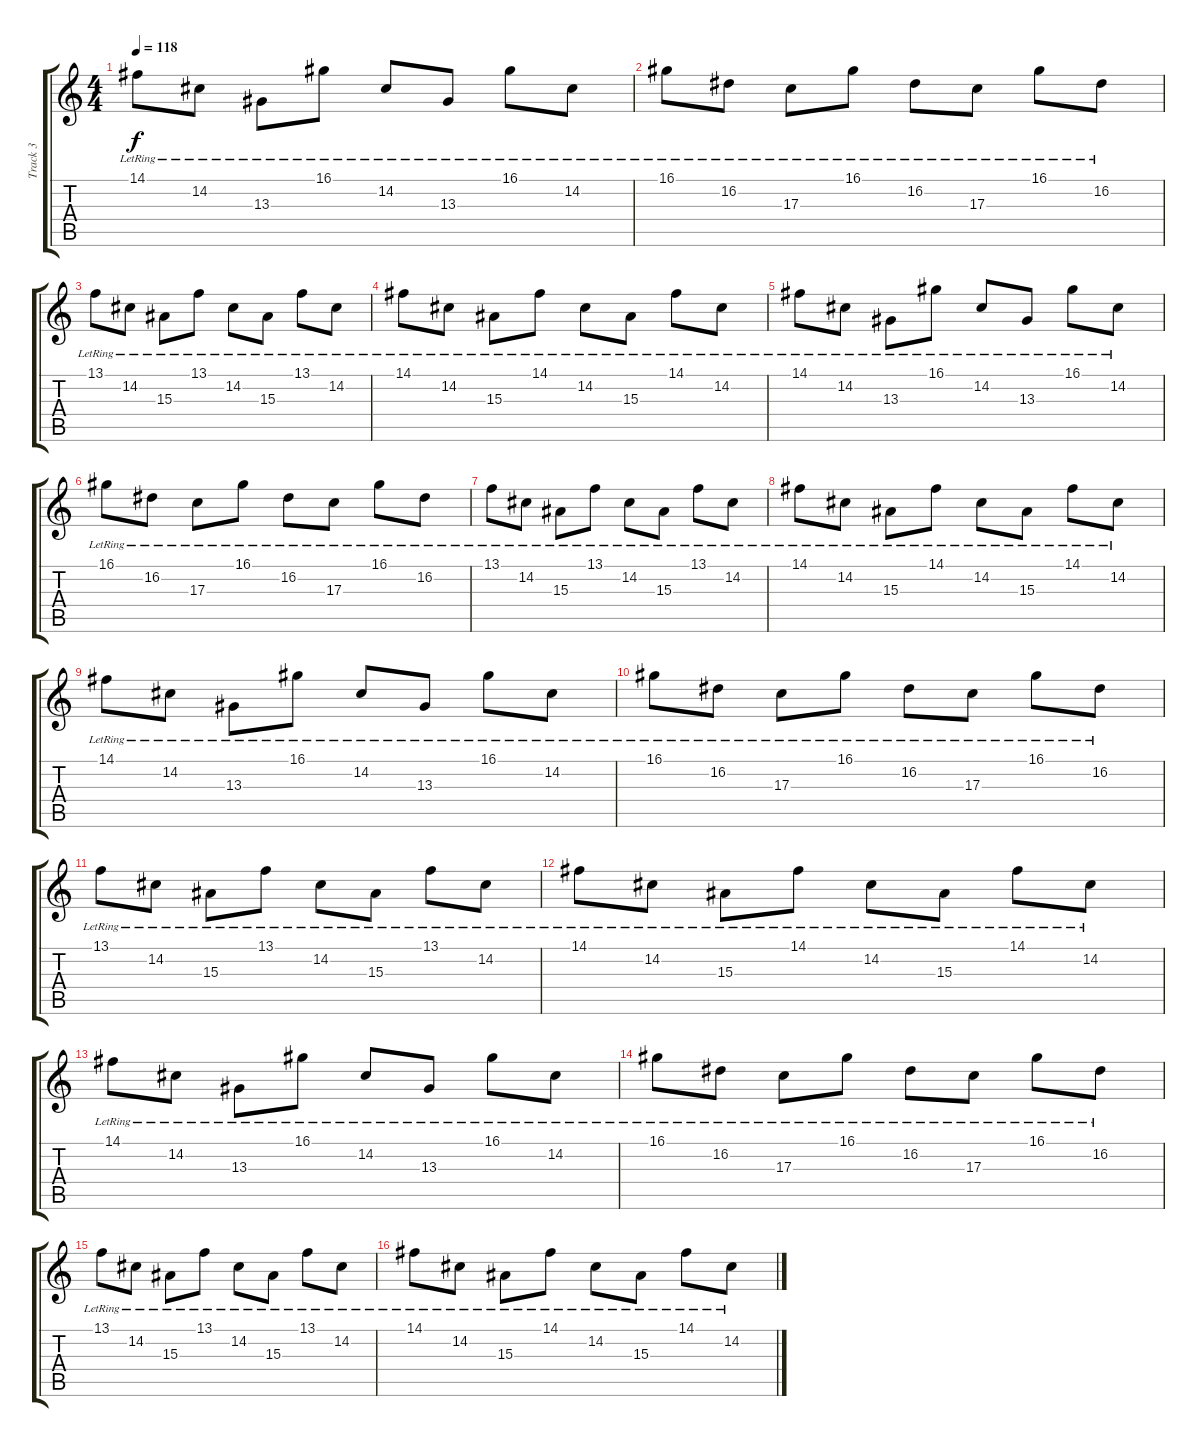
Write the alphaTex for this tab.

\track ("Track 3" "Track 3") {instrument musicbox}
\staff {score tabs}
\tuning (E4 B3 G3 D3 A2 E2) {hide}
\ts (4 4)
\tempo 118
\clef g2
\ks c
14.1{lr}.8{dy f} 14.2{lr}.8 13.3{lr}.8 16.1{lr}.8 14.2{lr}.8 13.3{lr}.8 16.1{lr}.8 14.2{lr}.8 |
16.1{lr}.8 16.2{lr}.8 17.3{lr}.8 16.1{lr}.8 16.2{lr}.8 17.3{lr}.8 16.1{lr}.8 16.2{lr}.8 |
13.1{lr}.8 14.2{lr}.8 15.3{lr}.8 13.1{lr}.8 14.2{lr}.8 15.3{lr}.8 13.1{lr}.8 14.2{lr}.8 |
14.1{lr}.8 14.2{lr}.8 15.3{lr}.8 14.1{lr}.8 14.2{lr}.8 15.3{lr}.8 14.1{lr}.8 14.2{lr}.8 |
14.1{lr}.8 14.2{lr}.8 13.3{lr}.8 16.1{lr}.8 14.2{lr}.8 13.3{lr}.8 16.1{lr}.8 14.2{lr}.8 |
16.1{lr}.8 16.2{lr}.8 17.3{lr}.8 16.1{lr}.8 16.2{lr}.8 17.3{lr}.8 16.1{lr}.8 16.2{lr}.8 |
13.1{lr}.8 14.2{lr}.8 15.3{lr}.8 13.1{lr}.8 14.2{lr}.8 15.3{lr}.8 13.1{lr}.8 14.2{lr}.8 |
14.1{lr}.8 14.2{lr}.8 15.3{lr}.8 14.1{lr}.8 14.2{lr}.8 15.3{lr}.8 14.1{lr}.8 14.2{lr}.8 |
14.1{lr}.8 14.2{lr}.8 13.3{lr}.8 16.1{lr}.8 14.2{lr}.8 13.3{lr}.8 16.1{lr}.8 14.2{lr}.8 |
16.1{lr}.8 16.2{lr}.8 17.3{lr}.8 16.1{lr}.8 16.2{lr}.8 17.3{lr}.8 16.1{lr}.8 16.2{lr}.8 |
13.1{lr}.8 14.2{lr}.8 15.3{lr}.8 13.1{lr}.8 14.2{lr}.8 15.3{lr}.8 13.1{lr}.8 14.2{lr}.8 |
14.1{lr}.8 14.2{lr}.8 15.3{lr}.8 14.1{lr}.8 14.2{lr}.8 15.3{lr}.8 14.1{lr}.8 14.2{lr}.8 |
14.1{lr}.8 14.2{lr}.8 13.3{lr}.8 16.1{lr}.8 14.2{lr}.8 13.3{lr}.8 16.1{lr}.8 14.2{lr}.8 |
16.1{lr}.8 16.2{lr}.8 17.3{lr}.8 16.1{lr}.8 16.2{lr}.8 17.3{lr}.8 16.1{lr}.8 16.2{lr}.8 |
13.1{lr}.8 14.2{lr}.8 15.3{lr}.8 13.1{lr}.8 14.2{lr}.8 15.3{lr}.8 13.1{lr}.8 14.2{lr}.8 |
14.1{lr}.8 14.2{lr}.8 15.3{lr}.8 14.1{lr}.8 14.2{lr}.8 15.3{lr}.8 14.1{lr}.8 14.2{lr}.8
